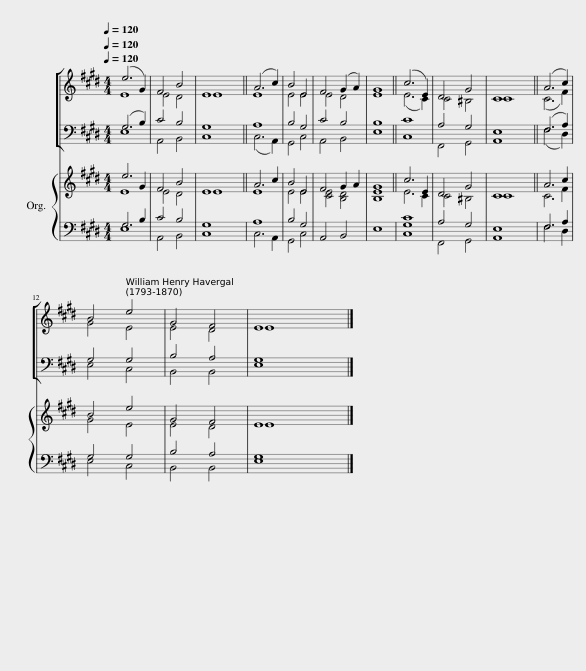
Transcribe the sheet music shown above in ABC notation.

X:1
%%score [ ( 1 2 ) ( 3 4 ) ] { ( 5 6 ) | ( 7 8 ) }
L:1/8
Q:1/4=120
M:4/4
I:linebreak $
K:E
V:1 treble
V:2 treble
V:3 bass
V:4 bass
V:5 treble
V:6 treble
V:7 bass
V:8 bass
V:1
 (e6 G2) | F4 B4 | E8 || (A6 c2) | B4 E4 | %5
 F4 (G2 A2) | G8 || (c6 E2) | D4 G4 | C8 || %10
 (A6 c2) |$ B4 e4 | G4 F4 | E8 |] %14
V:2
 E8 | E4 D4 | E8 || E8 | E4 E4 | %5
 E4 D4 | E8 || (E6 C2) | C4 ^B,4 | C8 || %10
 (C6 F2) |$ G4 E4 | E4 D4 | E8 |] %14
V:3
 (G,6 B,2) | C4 B,4 | G,8 || A,8 | B,4 G,4 | %5
 C4 B,4 | B,8 || C8 | A,4 G,4 | E,8 || %10
 (F,6 A,2) |$ G,4 G,4 | B,4 A,4 | G,8 |] %14
V:4
 E,8 | A,,4 B,,4 | C,8 || (C,6 A,,2) | G,,4 C,4 | %5
 A,,4 B,,4 | E,8 || C,8 | F,,4 G,,4 | A,,8 || %10
 (F,6 D,2) |$ E,4 C,4 | B,,4 B,,4 | E,8 |] %14
V:5
 e6 G2 | F4 B4 | E8 || A6 c2 | B4 E4 | %5
 F4 G2 A2 | G8 || c6 E2 | D4 G4 | C8 || %10
 A6 c2 |$ B4 e4 | G4 F4 | E8 |] %14
V:6
 E8 | E4 D4 | E8 || E8 | E4 E4 | %5
 [CE]4 [B,D]4 | [B,E]8 || E6 C2 | C4 ^B,4 | C8 || %10
 C6 F2 |$ G4 E4 | E4 D4 | E8 |] %14
V:7
 G,6 B,2 | C4 B,4 | G,8 || A,8 | B,4 G,4 | %5
 x8 | x8 || [G,C]8 | A,4 G,4 | E,8 || %10
 F,6 A,2 |$ G,4 G,4 | B,4 A,4 | G,8 |] %14
V:8
 E,8 | A,,4 B,,4 | C,8 || C,6 A,,2 | G,,4 C,4 | %5
 A,,4 B,,4 | E,8 || C,8 | F,,4 G,,4 | A,,8 || %10
 F,6 D,2 |$ E,4 C,4 | B,,4 B,,4 | E,8 |] %14
